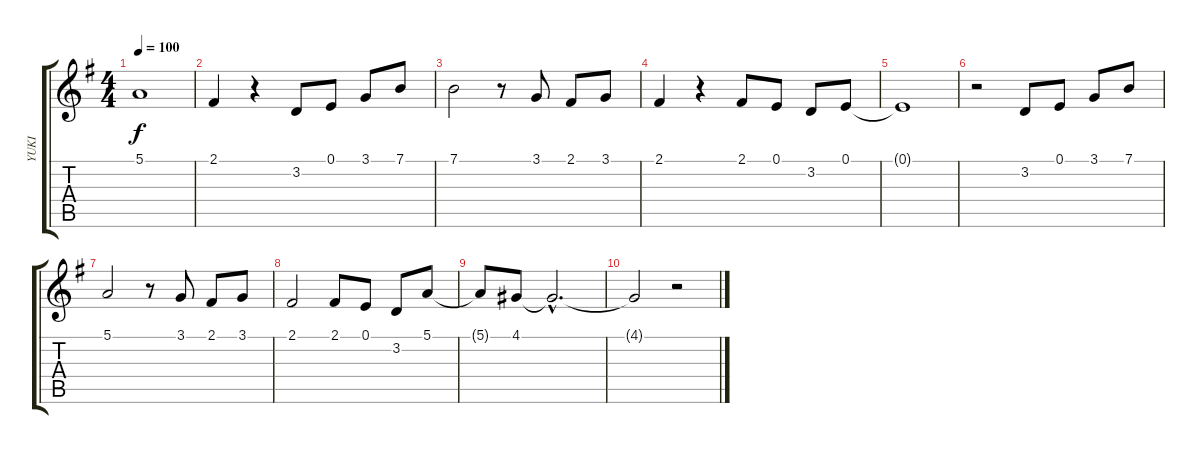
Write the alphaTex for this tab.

\track ("YUKI" "YUKI") {instrument sopranosax}
\staff {score tabs}
\tuning (E4 B3 G3 D3 A2 E2) {hide}
\ts (4 4)
\tempo 100
\clef g2
\ks g
5.1.1{dy f} |
2.1.4 r.4 3.2.8 0.1.8 3.1.8 7.1.8 |
7.1.2 r.8 3.1.8 2.1.8 3.1.8 |
2.1.4 r.4 2.1.8 0.1.8 3.2.8 0.1.8 |
0.1{t}.1 |
r.2 3.2.8 0.1.8 3.1.8 7.1.8 |
5.1.2 r.8 3.1.8 2.1.8 3.1.8 |
2.1.2 2.1.8 0.1.8 3.2.8 5.1.8 |
5.1{t}.8 4.1.8 4.1{hac t}.2{d} |
4.1{t}.2 r.2
